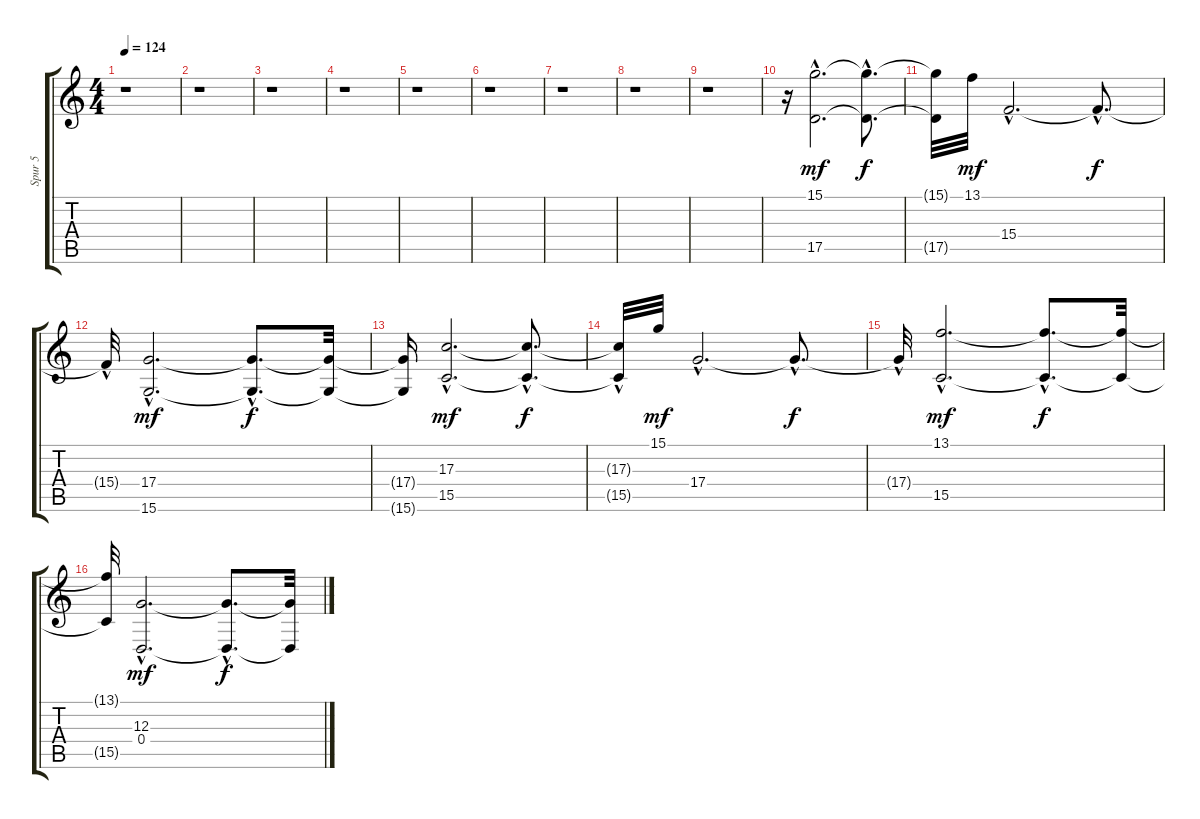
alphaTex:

\track ("Spur 5" "Spur 5") {instrument stringensemble1}
\staff {score tabs}
\tuning (E4 B3 G3 D3 A2 E2) {hide}
\ts (4 4)
\tempo 124
\clef g2
\ks c
r.1{dy f} |
r.1 |
r.1 |
r.1 |
r.1 |
r.1 |
r.1 |
r.1 |
r.1 |
r.16 (15.1{hac} 17.5{hac}).2{d dy mf} (15.1{hac t} 17.5{hac t}).8{d dy f} |
(15.1{t} 17.5{t}).32 13.1.32{dy mf} 15.4{hac}.2{d} 15.4{hac t}.8{d dy f} |
15.4{hac t}.32 (17.4{hac} 15.6{hac}).2{d dy mf} (17.4{hac t} 15.6{hac t}).8{d dy f} (17.4{t} 15.6{t}).32 |
(17.4{t} 15.6{t}).16 (17.3{hac} 15.5{hac}).2{d dy mf} (17.3{hac t} 15.5{hac t}).8{d dy f} |
(17.3{hac t} 15.5{t}).32 15.1.32{dy mf} 17.4{hac}.2{d} 17.4{hac t}.8{d dy f} |
17.4{hac t}.32 (13.1{hac} 15.5{hac}).2{d dy mf} (13.1{hac t} 15.5{hac t}).8{d dy f} (13.1{t} 15.5{t}).32 |
(13.1{t} 15.5{t}).32 (12.3{hac} 0.4{hac}).2{d dy mf} (12.3{hac t} 0.4{hac t}).8{d dy f} (12.3{t} 0.4{t}).32
